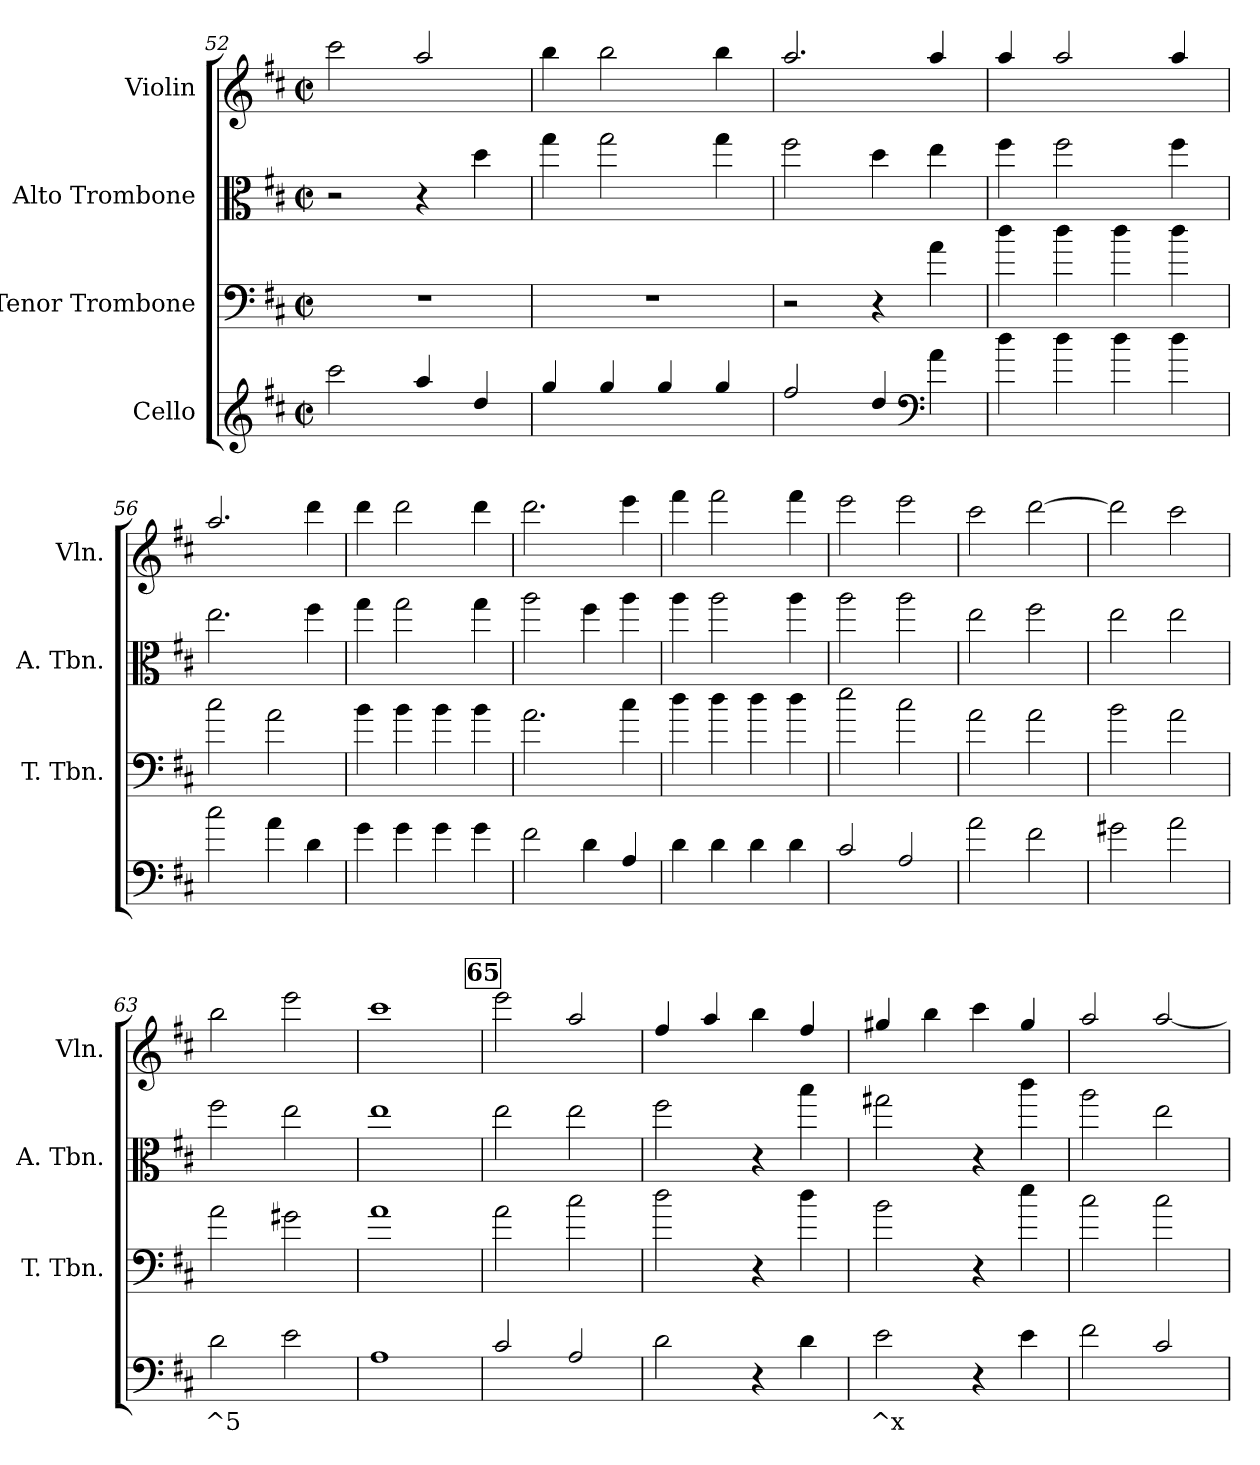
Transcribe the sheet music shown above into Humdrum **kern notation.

**kern	**text	**kern	**kern	**kern
*part4	*part4	*part3	*part2	*part1
*staff4	*staff4	*staff3	*staff2	*staff1
*I"Cello	*	*I"Tenor Trombone	*I"Alto Trombone	*I"Violin
*	*	*I'T. Tbn.	*I'A. Tbn.	*I'Vln.
*clefG2	*	*clefF4	*clefC3	*clefG2
*ITrd7c12	*	*ITrd7c12	*ITrd7c12	*ITrd7c12
*k[f#c#]	*	*k[f#c#]	*k[f#c#]	*k[f#c#]
*D:	*	*D:	*D:	*D:
*M2/2	*	*M2/2	*M2/2	*M2/2
*met(c|)	*	*met(c|)	*met(c|)	*met(c|)
=52	=52	=52	=52	=52
2cc#\	.	1r	2r	2cc#\
4a/	.	.	4r	2a/
4d/	.	.	4d\	.
=53	=53	=53	=53	=53
4g/	.	1r	4g\	4b\
4g/	.	.	2g\	2b\
4g/	.	.	.	.
4g/	.	.	4g\	4b\
=54	=54	=54	=54	=54
2f#/	.	2r	2f#\	2.a/
4d/	.	4r	4d\	.
*clefF4	*	*	*	*
4A\	.	4A\	4e\	4a/
=55	=55	=55	=55	=55
4d\	.	4d\	4f#\	4a/
4d\	.	4d\	2f#\	2a/
4d\	.	4d\	.	.
4d\	.	4d\	4f#\	4a/
!!LO:PB:g=z
=56	=56	=56	=56	=56
2c#\	.	2c#\	2.e\	2.a/
4A\	.	2A\	.	.
4D\	.	.	4f#\	4dd\
=57	=57	=57	=57	=57
4G\	.	4B\	4g\	4dd\
4G\	.	4B\	2g\	2dd\
4G\	.	4B\	.	.
4G\	.	4B\	4g\	4dd\
=58	=58	=58	=58	=58
2F#\	.	2.A\	2a\	2.dd\
4D\	.	.	4f#\	.
4AA/	.	4c#\	4a\	4ee\
=59	=59	=59	=59	=59
4D\	.	4d\	4a\	4ff#\
4D\	.	4d\	2a\	2ff#\
4D\	.	4d\	.	.
4D\	.	4d\	4a\	4ff#\
=60	=60	=60	=60	=60
2C#/	.	2e\	2a\	2ee\
2AA/	.	2c#\	2a\	2ee\
=61	=61	=61	=61	=61
2A\	.	2A\	2e\	2cc#\
2F#\	.	2A\	2f#\	[2dd\
=62	=62	=62	=62	=62
2G#X\	.	2B\	2e\	2dd\]
2A\	.	2A\	2e\	2cc#\
=63	=63	=63	=63	=63
!	!LO:LY:b	!	!	!
2D\	^5	2A\	2f#\	2b\
2E\	.	2G#X\	2e\	2ee\
=64	=64	=64	=64	=64
1AA	.	1A	1e	1cc#
!!LO:LB:g=z
!!LO:REH:place=s1:a:B:fs=8.3:t=65
=65	=65	=65	=65	=65
2C#/	.	2A\	2e\	2ee\
2AA/	.	2c#\	2e\	2a/
=66	=66	=66	=66	=66
2D\	.	2d\	2f#\	4f#/
.	.	.	.	4a/
4r	.	4r	4r	4b\
4D\	.	4d\	4b\	4f#/
=67	=67	=67	=67	=67
!	!LO:LY:b	!	!	!
2E\	^x	2B\	2g#X\	4g#X/
.	.	.	.	4b\
4r	.	4r	4r	4cc#\
4E\	.	4e\	4cc#\	4g#/
=68	=68	=68	=68	=68
2F#\	.	2c#\	2a\	2a/
2C#/	.	2c#\	2e\	[2a/
=	=	=	=	=
*-	*-	*-	*-	*-
